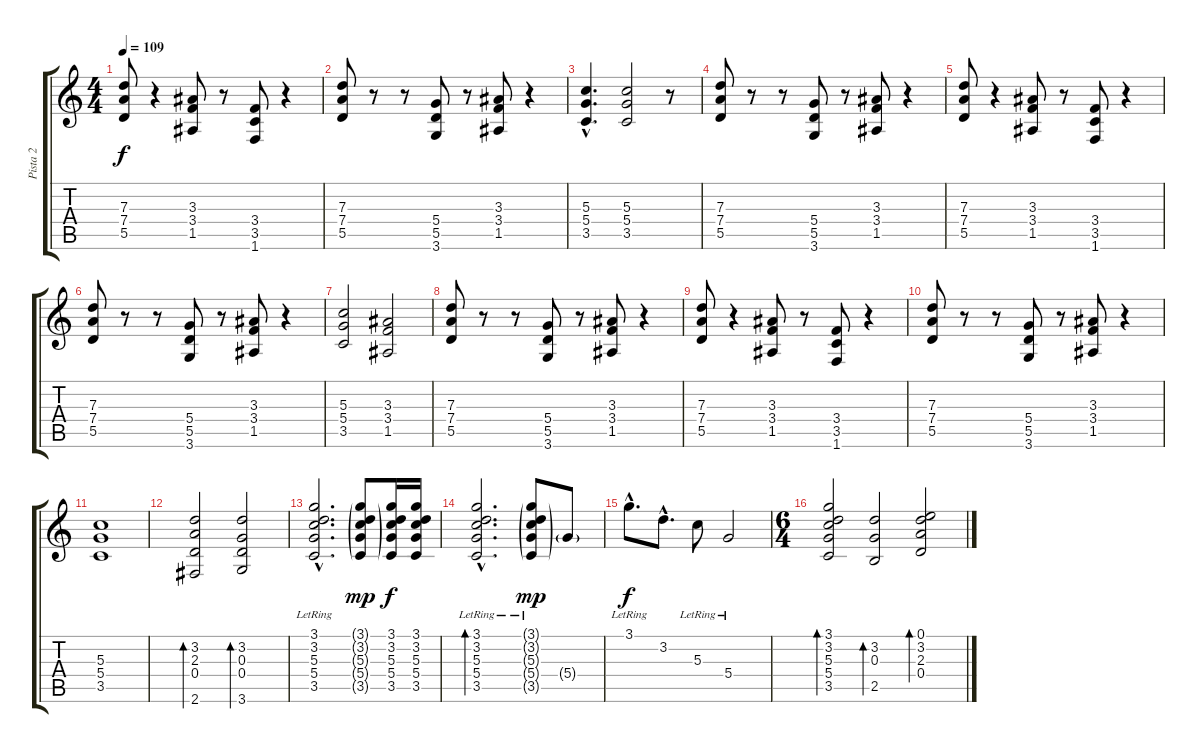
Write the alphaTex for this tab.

\track ("Pista 2" "Pista 2") {instrument distortionguitar}
\staff {score tabs}
\tuning (E4 B3 G3 D3 A2 E2) {hide}
\ts (4 4)
\tempo 109
\clef g2
\ks c
(7.3 7.4 5.5).8{dy f} r.4 (3.3 3.4 1.5).8 r.8 (3.4 3.5 1.6).8 r.4 |
(7.3 7.4 5.5).8 r.8 r.8 (5.4 5.5 3.6).8 r.8 (3.3 3.4 1.5).8 r.4 |
(5.3{hac} 5.4{hac} 3.5{hac}).4{d} (5.3 5.4 3.5).2 r.8 |
(7.3 7.4 5.5).8 r.8 r.8 (5.4 5.5 3.6).8 r.8 (3.3 3.4 1.5).8 r.4 |
(7.3 7.4 5.5).8 r.4 (3.3 3.4 1.5).8 r.8 (3.4 3.5 1.6).8 r.4 |
(7.3 7.4 5.5).8 r.8 r.8 (5.4 5.5 3.6).8 r.8 (3.3 3.4 1.5).8 r.4 |
(5.3 5.4 3.5).2 (3.3 3.4 1.5).2 |
(7.3 7.4 5.5).8 r.8 r.8 (5.4 5.5 3.6).8 r.8 (3.3 3.4 1.5).8 r.4 |
(7.3 7.4 5.5).8 r.4 (3.3 3.4 1.5).8 r.8 (3.4 3.5 1.6).8 r.4 |
(7.3 7.4 5.5).8 r.8 r.8 (5.4 5.5 3.6).8 r.8 (3.3 3.4 1.5).8 r.4 |
(5.3 5.4 3.5).1 |
(3.2 2.3 0.4 2.6).2{bd 120} (3.2 0.3 0.4 3.6).2{bd 120} |
(3.1{hac lr} 3.2{hac lr} 5.3{hac lr} 5.4{hac lr} 3.5{hac lr}).2{d} (3.1{g} 3.2{g} 5.3{g} 5.4{g} 3.5{g}).8{dy mp} (3.1 3.2 5.3 5.4 3.5).16{dy f} (3.1 3.2 5.3 5.4 3.5).16 |
(3.1{hac lr} 3.2{hac lr} 5.3{hac lr} 5.4{hac lr} 3.5{hac lr}).2{d bd 120} (3.1{g} 3.2{g} 5.3{g} 5.4{g} 3.5{g lr}).8{dy mp} 5.4{g}.8 |
3.1{hac lr}.8{d dy f} 3.2{hac}.8{d} 5.3{lr}.8 5.4{lr}.2 |
\ts (6 4)
(3.1 3.2 5.3 5.4 3.5).2{bd 240} (3.2 0.3 2.5).2{bd 120} (0.1 3.2 2.3 0.4).2{bd 120}
